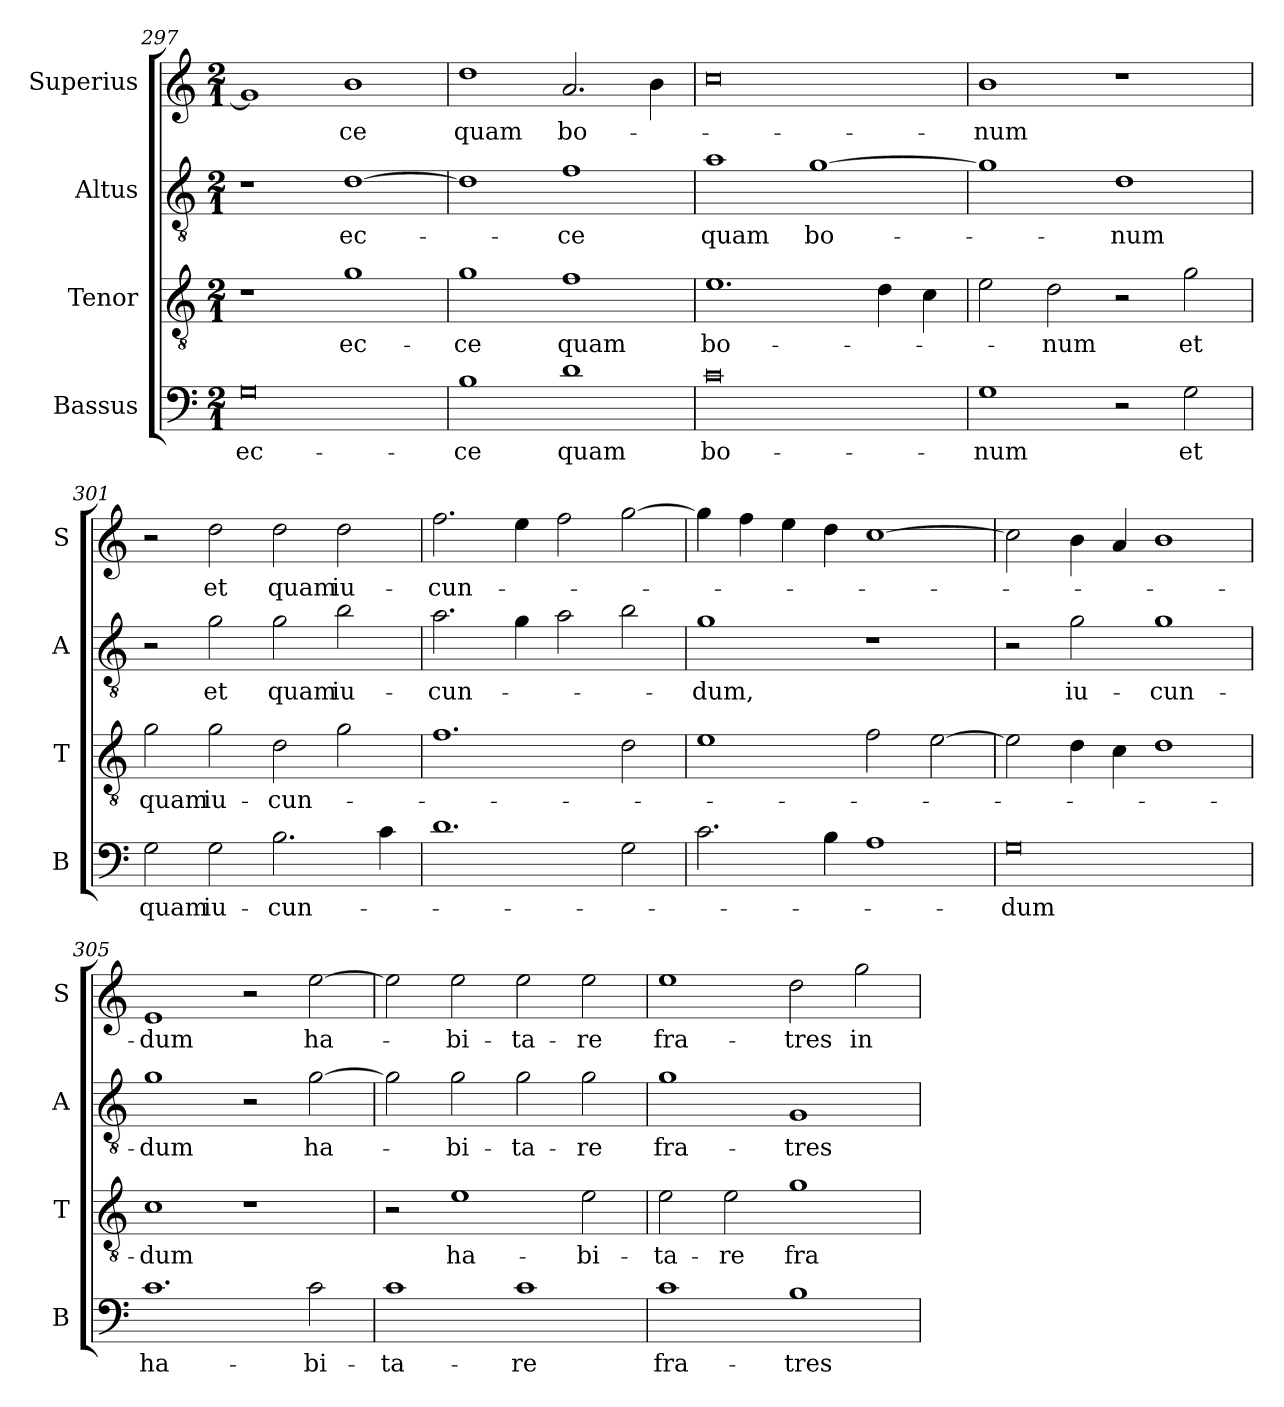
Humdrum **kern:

**kern	**text	**kern	**text	**kern	**text	**kern	**text
*part4	*part4	*part3	*part3	*part2	*part2	*part1	*part1
*staff4	*staff4	*staff3	*staff3	*staff2	*staff2	*staff1	*staff1
*I"Bassus	*	*I"Tenor	*	*I"Altus	*	*I"Superius	*
*I'B	*	*I'T	*	*I'A	*	*I'S	*
*clefF4	*	*clefGv2	*	*clefGv2	*	*clefG2	*
*k[]	*	*k[]	*	*k[]	*	*k[]	*
*M2/1	*	*M2/1	*	*M2/1	*	*M2/1	*
=297	=297	=297	=297	=297	=297	=297	=297
0G	ec-	1r	.	1r	.	1g]	.
.	.	1g	ec-	[1d	ec-	1b	-ce
=298	=298	=298	=298	=298	=298	=298	=298
1B	-ce	1g	-ce	1d]	.	1dd	quam
1d	quam	1f	quam	1f	-ce	2.a	bo-
.	.	.	.	.	.	4b	.
=299	=299	=299	=299	=299	=299	=299	=299
0c	bo-	1.e	bo-	1a	quam	0cc	.
.	.	.	.	[1g	bo-	.	.
.	.	4d	.	.	.	.	.
.	.	4c	.	.	.	.	.
=300	=300	=300	=300	=300	=300	=300	=300
1G	-num	2e	.	1g]	.	1b	-num
.	.	2d	-num	.	.	.	.
2r	.	2r	.	1d	-num	1r	.
2G	et	2g	et	.	.	.	.
=301	=301	=301	=301	=301	=301	=301	=301
2G	quam	2g	quam	2r	.	2r	.
2G	iu-	2g	iu-	2g	et	2dd	et
2.B	-cun-	2d	-cun-	2g	quam	2dd	quam
.	.	2g	.	2b	iu-	2dd	iu-
4c	.	.	.	.	.	.	.
=302	=302	=302	=302	=302	=302	=302	=302
1.d	.	1.f	.	2.a	-cun-	2.ff	-cun-
.	.	.	.	4g	.	4ee	.
.	.	.	.	2a	.	2ff	.
2G	.	2d	.	2b	.	[2gg	.
=303	=303	=303	=303	=303	=303	=303	=303
2.c	.	1e	.	1g	-dum,	4gg]	.
.	.	.	.	.	.	4ff	.
.	.	.	.	.	.	4ee	.
4B	.	.	.	.	.	4dd	.
1A	.	2f	.	1r	.	[1cc	.
.	.	[2e	.	.	.	.	.
=304	=304	=304	=304	=304	=304	=304	=304
0G	-dum	2e]	.	2r	.	2cc]	.
.	.	4d	.	2g	iu-	4b	.
.	.	4c	.	.	.	4a	.
.	.	1d	.	1g	-cun-	1b	.
=305	=305	=305	=305	=305	=305	=305	=305
1.c	ha-	1c	-dum	1g	-dum	1e	-dum
.	.	1r	.	2r	.	2r	.
2c	-bi-	.	.	[2g	ha-	[2ee	ha-
=306	=306	=306	=306	=306	=306	=306	=306
1c	-ta-	2r	.	2g]	.	2ee]	.
.	.	1e	ha-	2g	-bi-	2ee	-bi-
1c	-re	.	.	2g	-ta-	2ee	-ta-
.	.	2e	-bi-	2g	-re	2ee	-re
=307	=307	=307	=307	=307	=307	=307	=307
1c	fra-	2e	-ta-	1g	fra-	1ee	fra-
.	.	2e	-re	.	.	.	.
1B	-tres	1g	fra-	1G	-tres	2dd	-tres
.	.	.	.	.	.	2gg	in
=	=	=	=	=	=	=	=
*-	*-	*-	*-	*-	*-	*-	*-
